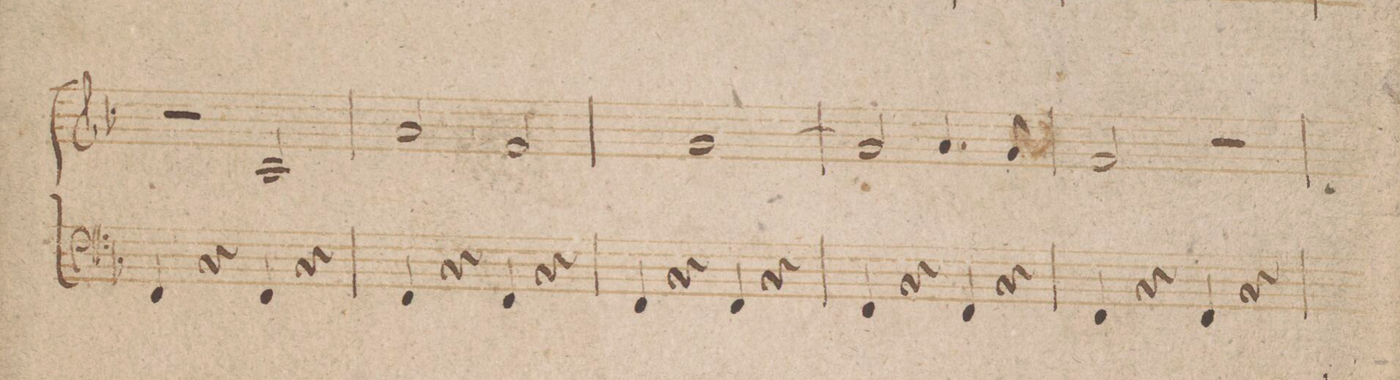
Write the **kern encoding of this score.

**kern
*I"Organo.
*clefF4
*k[b-]
*met(c|)
*M2/2
4FF/
4r
4FF/
4r
=99
4FF/
4r
4FF/
4r
=100
4FF/
4r
4FF/
4r
=101
4FF/
4r
4FF/
4r
=102
4FF/
4r
4FF/
4r
=103
*-
